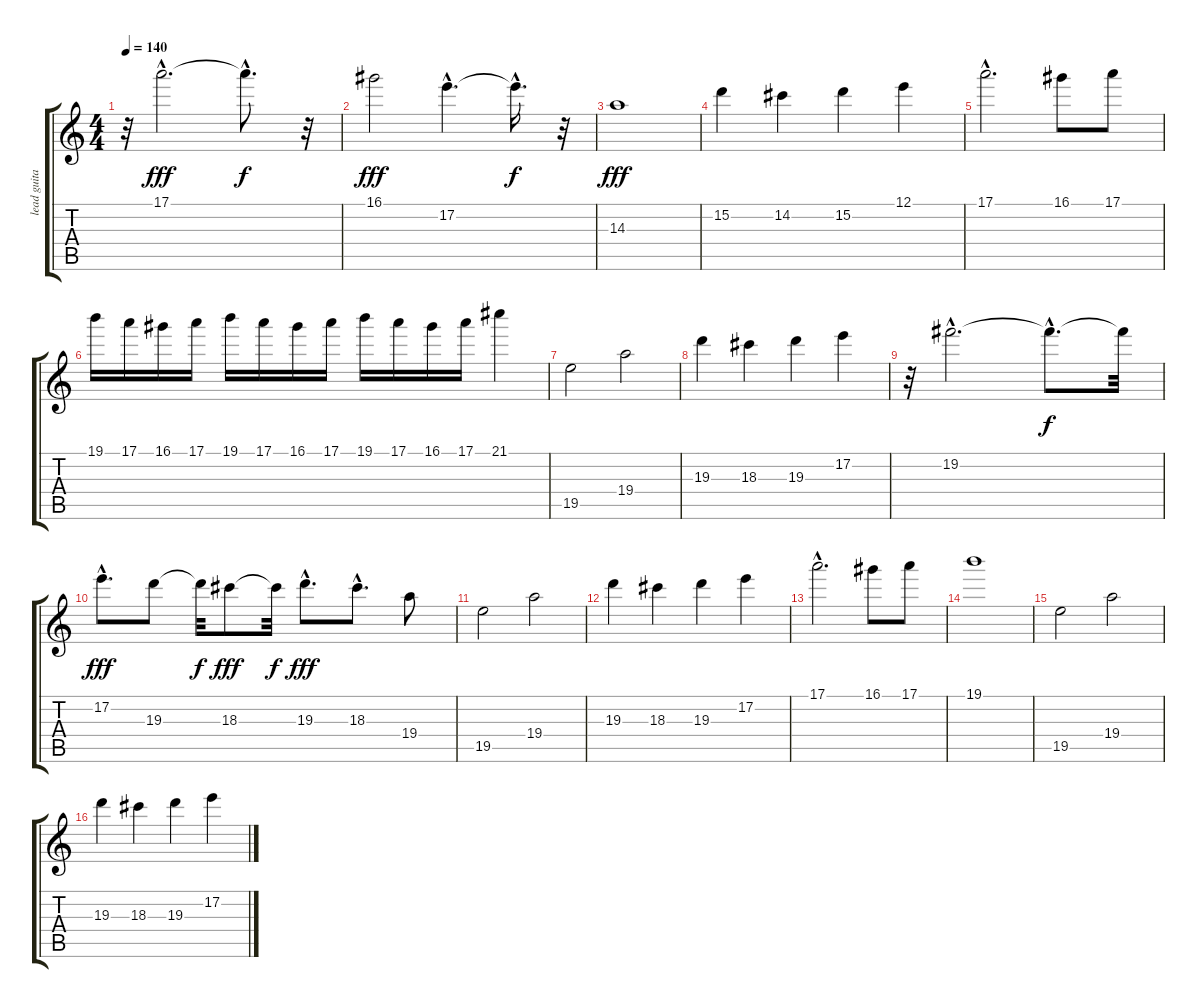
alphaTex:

\track ("lead guitar" "lead guita") {instrument overdrivenguitar}
\staff {score tabs}
\tuning (E4 B3 G3 D3 A2 E2) {hide}
\ts (4 4)
\tempo 140
\clef g2
\ks c
r.32{dy fff} 17.1{hac}.2{d} 17.1{hac t}.8{d dy f} r.32 |
16.1.2{dy fff} 17.2{hac}.4{d} 17.2{hac t}.16{d dy f} r.32 |
14.3.1{dy fff} |
15.2.4 14.2.4 15.2.4 12.1.4 |
17.1{hac}.2{d} 16.1.8 17.1.8 |
19.1.16 17.1.16 16.1.16 17.1.16 19.1.16 17.1.16 16.1.16 17.1.16 19.1.16 17.1.16 16.1.16 17.1.16 21.1.4 |
19.5.2 19.4.2 |
19.3.4 18.3.4 19.3.4 17.2.4 |
r.32 19.2{hac}.2{d} 19.2{hac t}.8{d dy f} 19.2{t}.32 |
17.2{hac}.8{d dy fff} 19.3.8 19.3{t}.32{dy f} 18.3.8{dy fff} 18.3{t}.32{dy f} 19.3{hac}.8{d dy fff} 18.3{hac}.8{d} 19.4.8 |
19.5.2 19.4.2 |
19.3.4 18.3.4 19.3.4 17.2.4 |
17.1{hac}.2{d} 16.1.8 17.1.8 |
19.1.1 |
19.5.2 19.4.2 |
19.3.4 18.3.4 19.3.4 17.2.4
